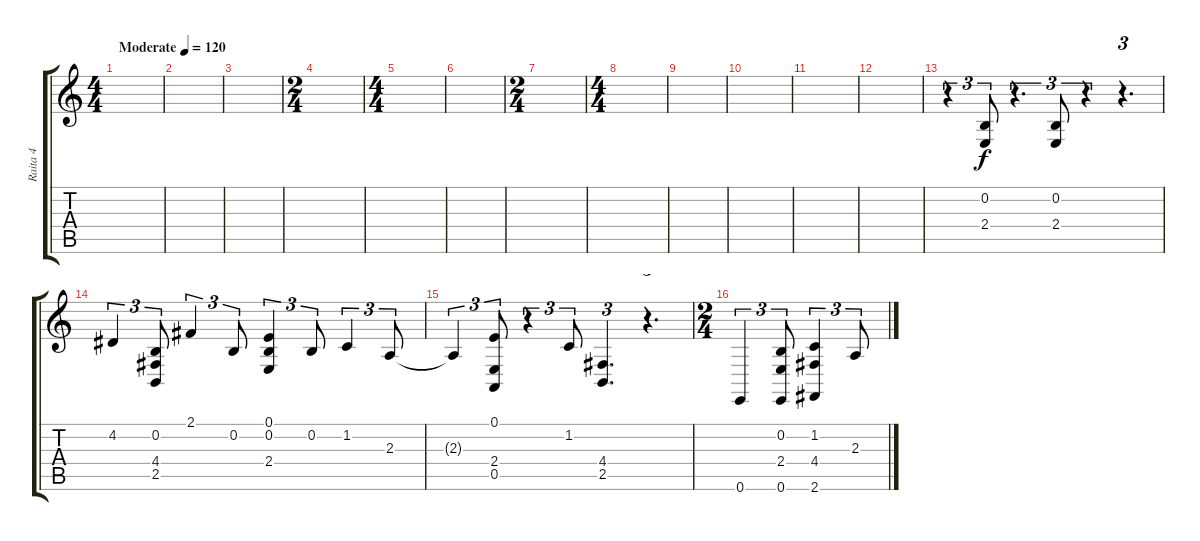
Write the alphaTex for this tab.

\track ("Raita 4" "Raita 4") {instrument drawbarorgan}
\staff {score tabs}
\tuning (E4 B3 G3 D3 A2 E2) {hide}
\ts (4 4)
\tempo (120 "Moderate")
\clef g2
\ks c
|
|
|
\ts (2 4)
|
\ts (4 4)
|
|
\ts (2 4)
|
\ts (4 4)
|
|
|
|
|
r.4{tu (3 2)} (0.2 2.4).8{tu (3 2)} r.4{d tu (3 2)} (0.2 2.4).8{tu (3 2)} r.4{tu (3 2)} r.4{d tu (3 2)} |
4.2.4{tu (3 2)} (0.2 4.4 2.5).8{tu (3 2)} 2.1.4{tu (3 2)} 0.2.8{tu (3 2)} (0.1 0.2 2.4).4{tu (3 2)} 0.2.8{tu (3 2)} 1.2.4{tu (3 2)} 2.3.8{tu (3 2)} |
2.3{t}.4{tu (3 2)} (0.1 2.4 0.5).8{tu (3 2)} r.4{tu (3 2)} 1.2.8{tu (3 2)} (4.4 2.5).4{d tu (3 2)} r.4{d tu (3 2)} |
\ts (2 4)
0.6.4{tu (3 2)} (0.2 2.4 0.6).8{tu (3 2)} (1.2 4.4 2.6).4{tu (3 2)} 2.3.8{tu (3 2)}
